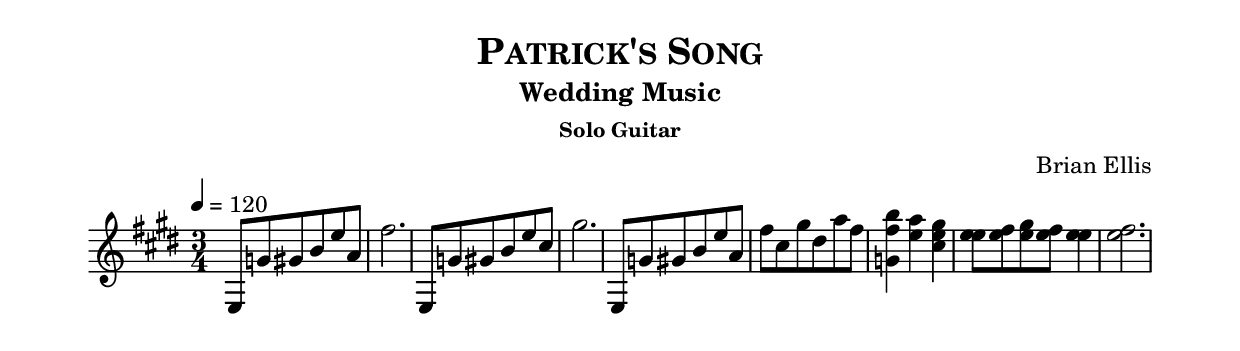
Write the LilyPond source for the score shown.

\version "2.18.0"
%#(set-global-staff-size 15)


\header {
	title = \markup{\smallCaps {"Patrick's Song"}}
	subtitle = "Wedding Music"
	subsubtitle = "Solo Guitar"
	composer = "Brian Ellis"
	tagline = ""
}

\paper{
  indent = 0\cm
  left-margin = 1.5\cm
  right-margin = 1.5\cm
  top-margin = 2\cm
  bottom-margin = 1.5\cm
  ragged-last-bottom = ##t
}

\score {
	\midi {}
	\layout {}

	\new Staff \relative g {
	\key e \major
\time 4/4
	\tempo 4 = 120
	\time 3/4
	e8 g' gis b e a, fis'2.
	e,,8 g' gis b e cis gis'2.
	e,,8 g' gis b e a, fis' cis gis' dis a' fis
	<b fis g,>4 <a e> <gis e cis>
	<e e>8 <e fis> <e gis> <e fis> <e e>4 <e fis>2.
	
}
}


